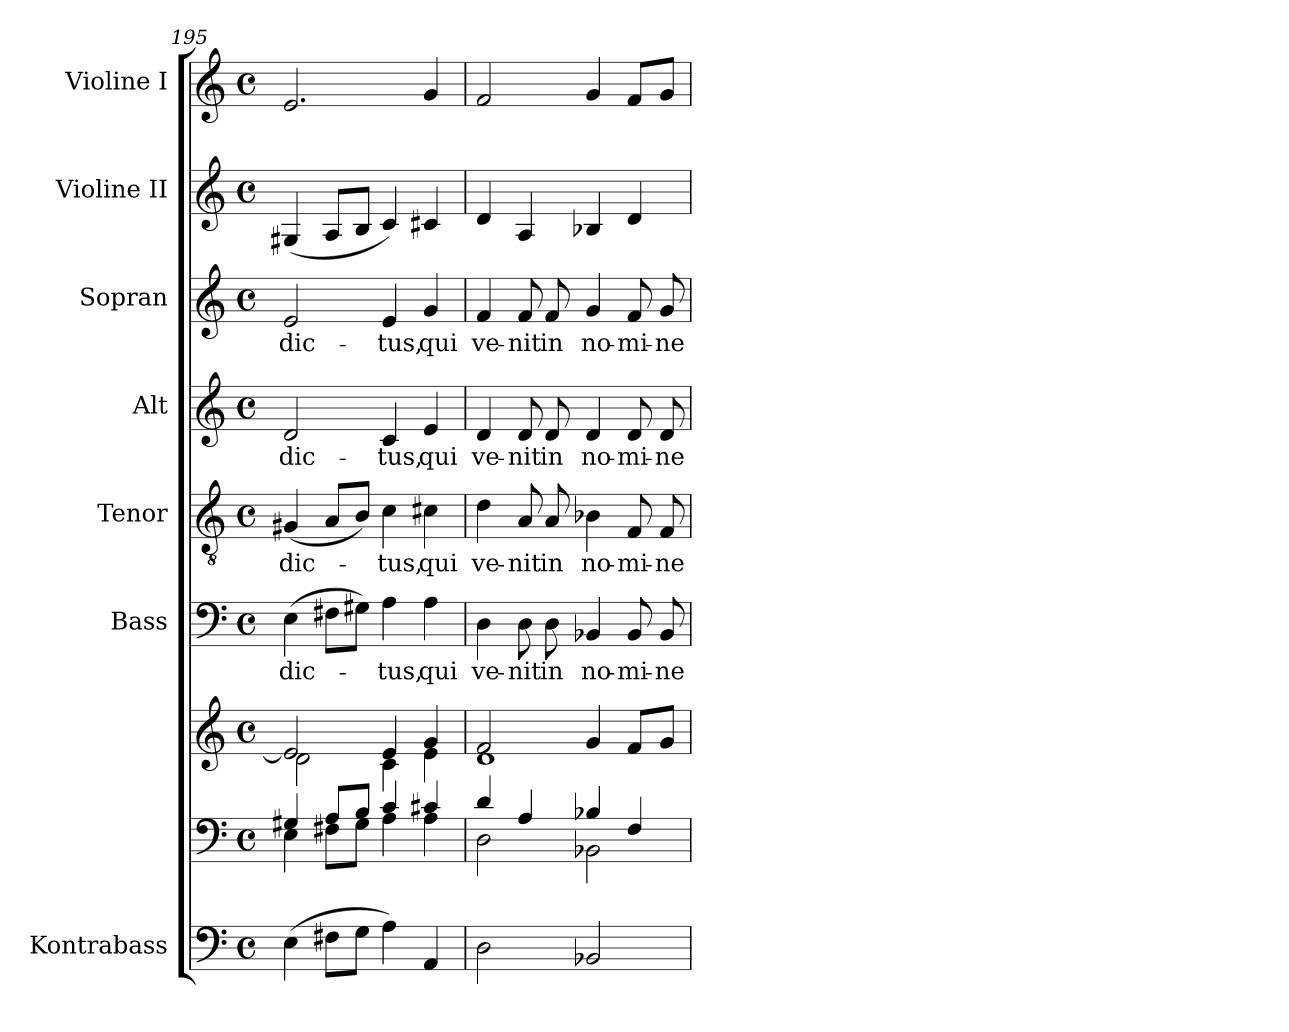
**kern	**kern	**kern	**kern	**text	**kern	**text	**kern	**text	**kern	**text	**kern	**kern
*part8	*part7	*part7	*part6	*part6	*part5	*part5	*part4	*part4	*part3	*part3	*part2	*part1
*staff9	*staff8	*staff7	*staff6	*staff6	*staff5	*staff5	*staff4	*staff4	*staff3	*staff3	*staff2	*staff1
*I"Kontrabass	*	*	*I"Bass	*	*I"Tenor	*	*I"Alt	*	*I"Sopran	*	*I"Violine II	*I"Violine I
*I'Kb.	*	*	*I'B.	*	*I'T.	*	*I'A.	*	*I'S.	*	*I'Vl. II	*I'Vl. I
*clefF4	*clefF4	*clefG2	*clefF4	*	*clefGv2	*	*clefG2	*	*clefG2	*	*clefG2	*clefG2
*ITrd7c12	*	*	*	*	*	*	*	*	*	*	*	*
*k[]	*k[]	*k[]	*k[]	*	*k[]	*	*k[]	*	*k[]	*	*k[]	*k[]
*C:	*C:	*C:	*C:	*	*C:	*	*C:	*	*C:	*	*C:	*C:
*M4/4	*M4/4	*M4/4	*M4/4	*	*M4/4	*	*M4/4	*	*M4/4	*	*M4/4	*M4/4
*met(c)	*met(c)	*met(c)	*met(c)	*	*met(c)	*	*met(c)	*	*met(c)	*	*met(c)	*met(c)
=195	=195	=195	=195	=195	=195	=195	=195	=195	=195	=195	=195	=195
*	*^	*^	*	*	*	*	*	*	*	*	*	*
!	!	!	!	!	!	!LO:LY:b	!	!LO:LY:b	!	!LO:LY:b	!	!LO:LY:b	!	!
(>4EE\	4G#X/	4E\	2e/]	2d\	(>4E\	-dic-	(<4G#X/	-dic-	2d/	-dic-	2e/	-dic-	(<4G#X/	2.e/
8FF#X\L	8A/L	8F#X\L	.	.	8F#X\L	.	8A/L	.	.	.	.	.	8A/L	.
8GG\J	8B/J	8G#\J	.	.	8G#X\J)	.	8B/J)	.	.	.	.	.	8B/J	.
!	!	!	!	!	!	!LO:LY:b	!	!LO:LY:b	!	!LO:LY:b	!	!LO:LY:b	!	!
4AA\)	4c/	4A\	4e/	4c\	4A\	-tus,	4c\	-tus,	4c/	-tus,	4e/	-tus,	4c/)	.
!	!	!	!	!	!	!LO:LY:b	!	!LO:LY:b	!	!LO:LY:b	!	!LO:LY:b	!	!
4AAA/	4c#X/	4A\	4g/	4e\	4A\	qui	4c#X\	qui	4e/	qui	4g/	qui	4c#X/	4g/
!!LO:PB:g=z
=196	=196	=196	=196	=196	=196	=196	=196	=196	=196	=196	=196	=196	=196	=196
!	!	!	!	!	!	!LO:LY:b	!	!LO:LY:b	!	!LO:LY:b	!	!LO:LY:b	!	!
2DD\	4d/	2D\	2f/	1d	4D\	ve-	4d\	ve-	4d/	ve-	4f/	ve-	4d/	2f/
!	!	!	!	!	!	!LO:LY:b	!	!LO:LY:b	!	!LO:LY:b	!	!LO:LY:b	!	!
.	4A/	.	.	.	8D\	-nit	8A/	-nit	8d/	-nit	8f/	-nit	4A/	.
!	!	!	!	!	!	!LO:LY:b	!	!LO:LY:b	!	!LO:LY:b	!	!LO:LY:b	!	!
.	.	.	.	.	8D\	in	8A/	in	8d/	in	8f/	in	.	.
!	!	!	!	!	!	!LO:LY:b	!	!LO:LY:b	!	!LO:LY:b	!	!LO:LY:b	!	!
2BBB-X/	4B-X/	2BB-X\	4g/	.	4BB-X/	no-	4B-X\	no-	4d/	no-	4g/	no-	4B-X/	4g/
!	!	!	!	!	!	!LO:LY:b	!	!LO:LY:b	!	!LO:LY:b	!	!LO:LY:b	!	!
.	4F/	.	8f/L	.	8BB-/	-mi-	8F/	-mi-	8d/	-mi-	8f/	-mi-	4d/	8f/L
!	!	!	!	!	!	!LO:LY:b	!	!LO:LY:b	!	!LO:LY:b	!	!LO:LY:b	!	!
.	.	.	8g/J	.	8BB-/	-ne	8F/	-ne	8d/	-ne	8g/	-ne	.	8g/J
*	*v	*v	*	*	*	*	*	*	*	*	*	*	*	*
*	*	*v	*v	*	*	*	*	*	*	*	*	*	*
=	=	=	=	=	=	=	=	=	=	=	=	=
*-	*-	*-	*-	*-	*-	*-	*-	*-	*-	*-	*-	*-
